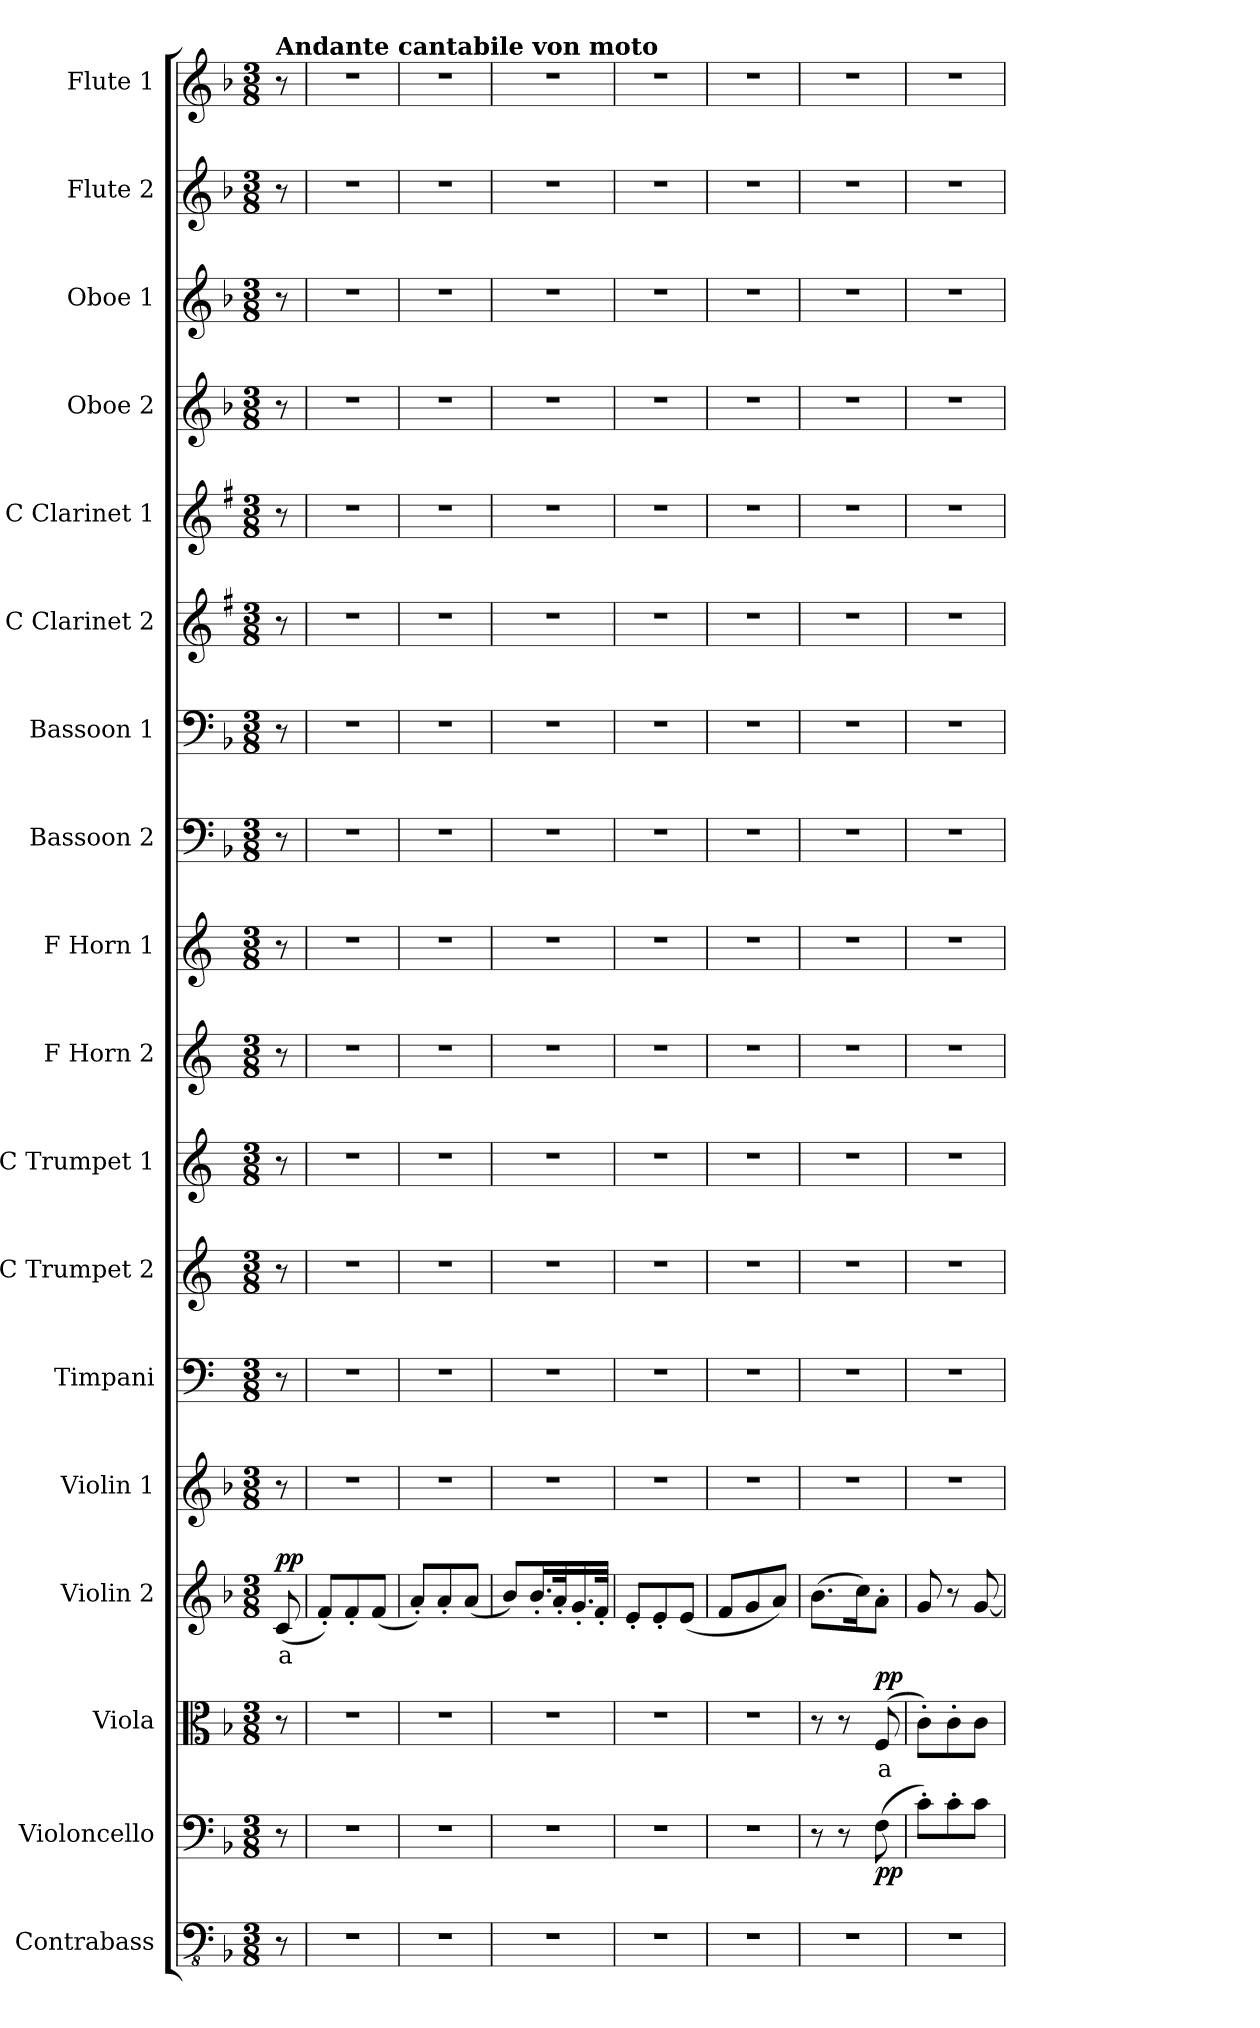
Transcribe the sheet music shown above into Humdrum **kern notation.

**kern	**kern	**dynam	**kern	**text	**dynam	**kern	**text	**dynam	**kern	**kern	**kern	**kern	**kern	**kern	**kern	**kern	**kern	**kern	**kern	**kern	**kern	**kern
*part18	*part17	*part17	*part16	*part16	*part16	*part15	*part15	*part15	*part14	*part13	*part12	*part11	*part10	*part9	*part8	*part7	*part6	*part5	*part4	*part3	*part2	*part1
*staff18	*staff17	*staff17	*staff16	*staff16	*staff16	*staff15	*staff15	*staff15	*staff14	*staff13	*staff12	*staff11	*staff10	*staff9	*staff8	*staff7	*staff6	*staff5	*staff4	*staff3	*staff2	*staff1
*I"Contrabass	*I"Violoncello	*	*I"Viola	*	*	*I"Violin 2	*	*	*I"Violin 1	*I"Timpani	*I"C Trumpet 2	*I"C Trumpet 1	*I"F Horn 2	*I"F Horn 1	*I"Bassoon 2	*I"Bassoon 1	*I"C Clarinet 2	*I"C Clarinet 1	*I"Oboe 2	*I"Oboe 1	*I"Flute 2	*I"Flute 1
*I'Cb	*I'Vc	*	*I'Vla	*	*	*I'Vln 2	*	*	*I'Vln 1	*I'Timp	*I'Tpt 2	*I'Tpt 1	*I'Hn 2	*I'Hn 1	*I'Bsn 2	*I'Bsn 1	*I'C Cl.2	*I'C Cl.1	*I'Ob 2	*I'Ob 1	*I'Fl 2	*I'Fl 1
*clefFv4	*clefF4	*	*clefC3	*	*	*clefG2	*	*	*clefG2	*clefF4	*clefG2	*clefG2	*clefG2	*clefG2	*clefF4	*clefF4	*clefG2	*clefG2	*clefG2	*clefG2	*clefG2	*clefG2
*	*	*	*	*	*	*	*	*	*	*	*	*	*ITrd4c7	*ITrd4c7	*	*	*ITrd1c2	*ITrd1c2	*	*	*	*
*k[b-]	*k[b-]	*	*k[b-]	*	*	*k[b-]	*	*	*k[b-]	*k[]	*k[]	*k[]	*k[b-]	*k[b-]	*k[b-]	*k[b-]	*k[b-]	*k[b-]	*k[b-]	*k[b-]	*k[b-]	*k[b-]
*F:	*F:	*	*F:	*	*	*F:	*	*	*F:	*	*	*	*	*	*F:	*F:	*F:	*F:	*F:	*F:	*F:	*F:
*M3/8	*M3/8	*	*M3/8	*	*	*M3/8	*	*	*M3/8	*M3/8	*M3/8	*M3/8	*M3/8	*M3/8	*M3/8	*M3/8	*M3/8	*M3/8	*M3/8	*M3/8	*M3/8	*M3/8
*MM60	*MM60	*	*MM60	*	*	*MM60	*	*	*MM60	*MM60	*MM60	*MM60	*MM60	*MM60	*MM60	*MM60	*MM60	*MM60	*MM60	*MM60	*MM60	*MM60
=1	=1	=1	=1	=1	=1	=1	=1	=1	=1	=1	=1	=1	=1	=1	=1	=1	=1	=1	=1	=1	=1	=1
!	!	!	!	!	!	!	!	!	!	!	!	!	!	!	!	!	!	!	!	!	!	!LO:TX:a:B:t=Andante cantabile von moto
!	!	!	!	!	!	!	!LO:LY:b:color=#FF0000	!LO:DY:b	!	!	!	!	!	!	!	!	!	!	!	!	!	!
8r	8r	.	8r	.	.	(<8c/	a	pp	8r	8r	8r	8r	8r	8r	8r	8r	8r	8r	8r	8r	8r	8r
=2	=2	=2	=2	=2	=2	=2	=2	=2	=2	=2	=2	=2	=2	=2	=2	=2	=2	=2	=2	=2	=2	=2
4.r	4.r	.	4.r	.	.	8f'/L)	.	.	4.r	4.r	4.r	4.r	4.r	4.r	4.r	4.r	4.r	4.r	4.r	4.r	4.r	4.r
.	.	.	.	.	.	8f'/	.	.	.	.	.	.	.	.	.	.	.	.	.	.	.	.
.	.	.	.	.	.	(<8f/J	.	.	.	.	.	.	.	.	.	.	.	.	.	.	.	.
=3	=3	=3	=3	=3	=3	=3	=3	=3	=3	=3	=3	=3	=3	=3	=3	=3	=3	=3	=3	=3	=3	=3
4.r	4.r	.	4.r	.	.	8a'/L)	.	.	4.r	4.r	4.r	4.r	4.r	4.r	4.r	4.r	4.r	4.r	4.r	4.r	4.r	4.r
.	.	.	.	.	.	8a'/	.	.	.	.	.	.	.	.	.	.	.	.	.	.	.	.
.	.	.	.	.	.	(<8a/J	.	.	.	.	.	.	.	.	.	.	.	.	.	.	.	.
=4	=4	=4	=4	=4	=4	=4	=4	=4	=4	=4	=4	=4	=4	=4	=4	=4	=4	=4	=4	=4	=4	=4
4.r	4.r	.	4.r	.	.	8b-/L)	.	.	4.r	4.r	4.r	4.r	4.r	4.r	4.r	4.r	4.r	4.r	4.r	4.r	4.r	4.r
.	.	.	.	.	.	16.b-'/L	.	.	.	.	.	.	.	.	.	.	.	.	.	.	.	.
.	.	.	.	.	.	32a'/K	.	.	.	.	.	.	.	.	.	.	.	.	.	.	.	.
.	.	.	.	.	.	16.g'/	.	.	.	.	.	.	.	.	.	.	.	.	.	.	.	.
.	.	.	.	.	.	32f'/JJk	.	.	.	.	.	.	.	.	.	.	.	.	.	.	.	.
=5	=5	=5	=5	=5	=5	=5	=5	=5	=5	=5	=5	=5	=5	=5	=5	=5	=5	=5	=5	=5	=5	=5
4.r	4.r	.	4.r	.	.	8e'/L	.	.	4.r	4.r	4.r	4.r	4.r	4.r	4.r	4.r	4.r	4.r	4.r	4.r	4.r	4.r
.	.	.	.	.	.	8e'/	.	.	.	.	.	.	.	.	.	.	.	.	.	.	.	.
.	.	.	.	.	.	(<8e/J	.	.	.	.	.	.	.	.	.	.	.	.	.	.	.	.
=6	=6	=6	=6	=6	=6	=6	=6	=6	=6	=6	=6	=6	=6	=6	=6	=6	=6	=6	=6	=6	=6	=6
4.r	4.r	.	4.r	.	.	8f/L	.	.	4.r	4.r	4.r	4.r	4.r	4.r	4.r	4.r	4.r	4.r	4.r	4.r	4.r	4.r
.	.	.	.	.	.	8g/	.	.	.	.	.	.	.	.	.	.	.	.	.	.	.	.
.	.	.	.	.	.	8a/J)	.	.	.	.	.	.	.	.	.	.	.	.	.	.	.	.
=7	=7	=7	=7	=7	=7	=7	=7	=7	=7	=7	=7	=7	=7	=7	=7	=7	=7	=7	=7	=7	=7	=7
4.r	8r	.	8r	.	.	(>8.b-\L	.	.	4.r	4.r	4.r	4.r	4.r	4.r	4.r	4.r	4.r	4.r	4.r	4.r	4.r	4.r
.	8r	.	8r	.	.	.	.	.	.	.	.	.	.	.	.	.	.	.	.	.	.	.
.	.	.	.	.	.	16cc\K)	.	.	.	.	.	.	.	.	.	.	.	.	.	.	.	.
!	!	!LO:DY:b	!	!LO:LY:b:color=#FF0000	!LO:DY:b	!	!	!	!	!	!	!	!	!	!	!	!	!	!	!	!	!
.	(>8F\	pp	(<8F/	a	pp	8a'\J	.	.	.	.	.	.	.	.	.	.	.	.	.	.	.	.
=8	=8	=8	=8	=8	=8	=8	=8	=8	=8	=8	=8	=8	=8	=8	=8	=8	=8	=8	=8	=8	=8	=8
4.r	8c'\L)	.	8c'\L)	.	.	8g/	.	.	4.r	4.r	4.r	4.r	4.r	4.r	4.r	4.r	4.r	4.r	4.r	4.r	4.r	4.r
.	8c'\	.	8c'\	.	.	8r	.	.	.	.	.	.	.	.	.	.	.	.	.	.	.	.
.	8c\J	.	8c\J	.	.	[8g/	.	.	.	.	.	.	.	.	.	.	.	.	.	.	.	.
=	=	=	=	=	=	=	=	=	=	=	=	=	=	=	=	=	=	=	=	=	=	=
*-	*-	*-	*-	*-	*-	*-	*-	*-	*-	*-	*-	*-	*-	*-	*-	*-	*-	*-	*-	*-	*-	*-
